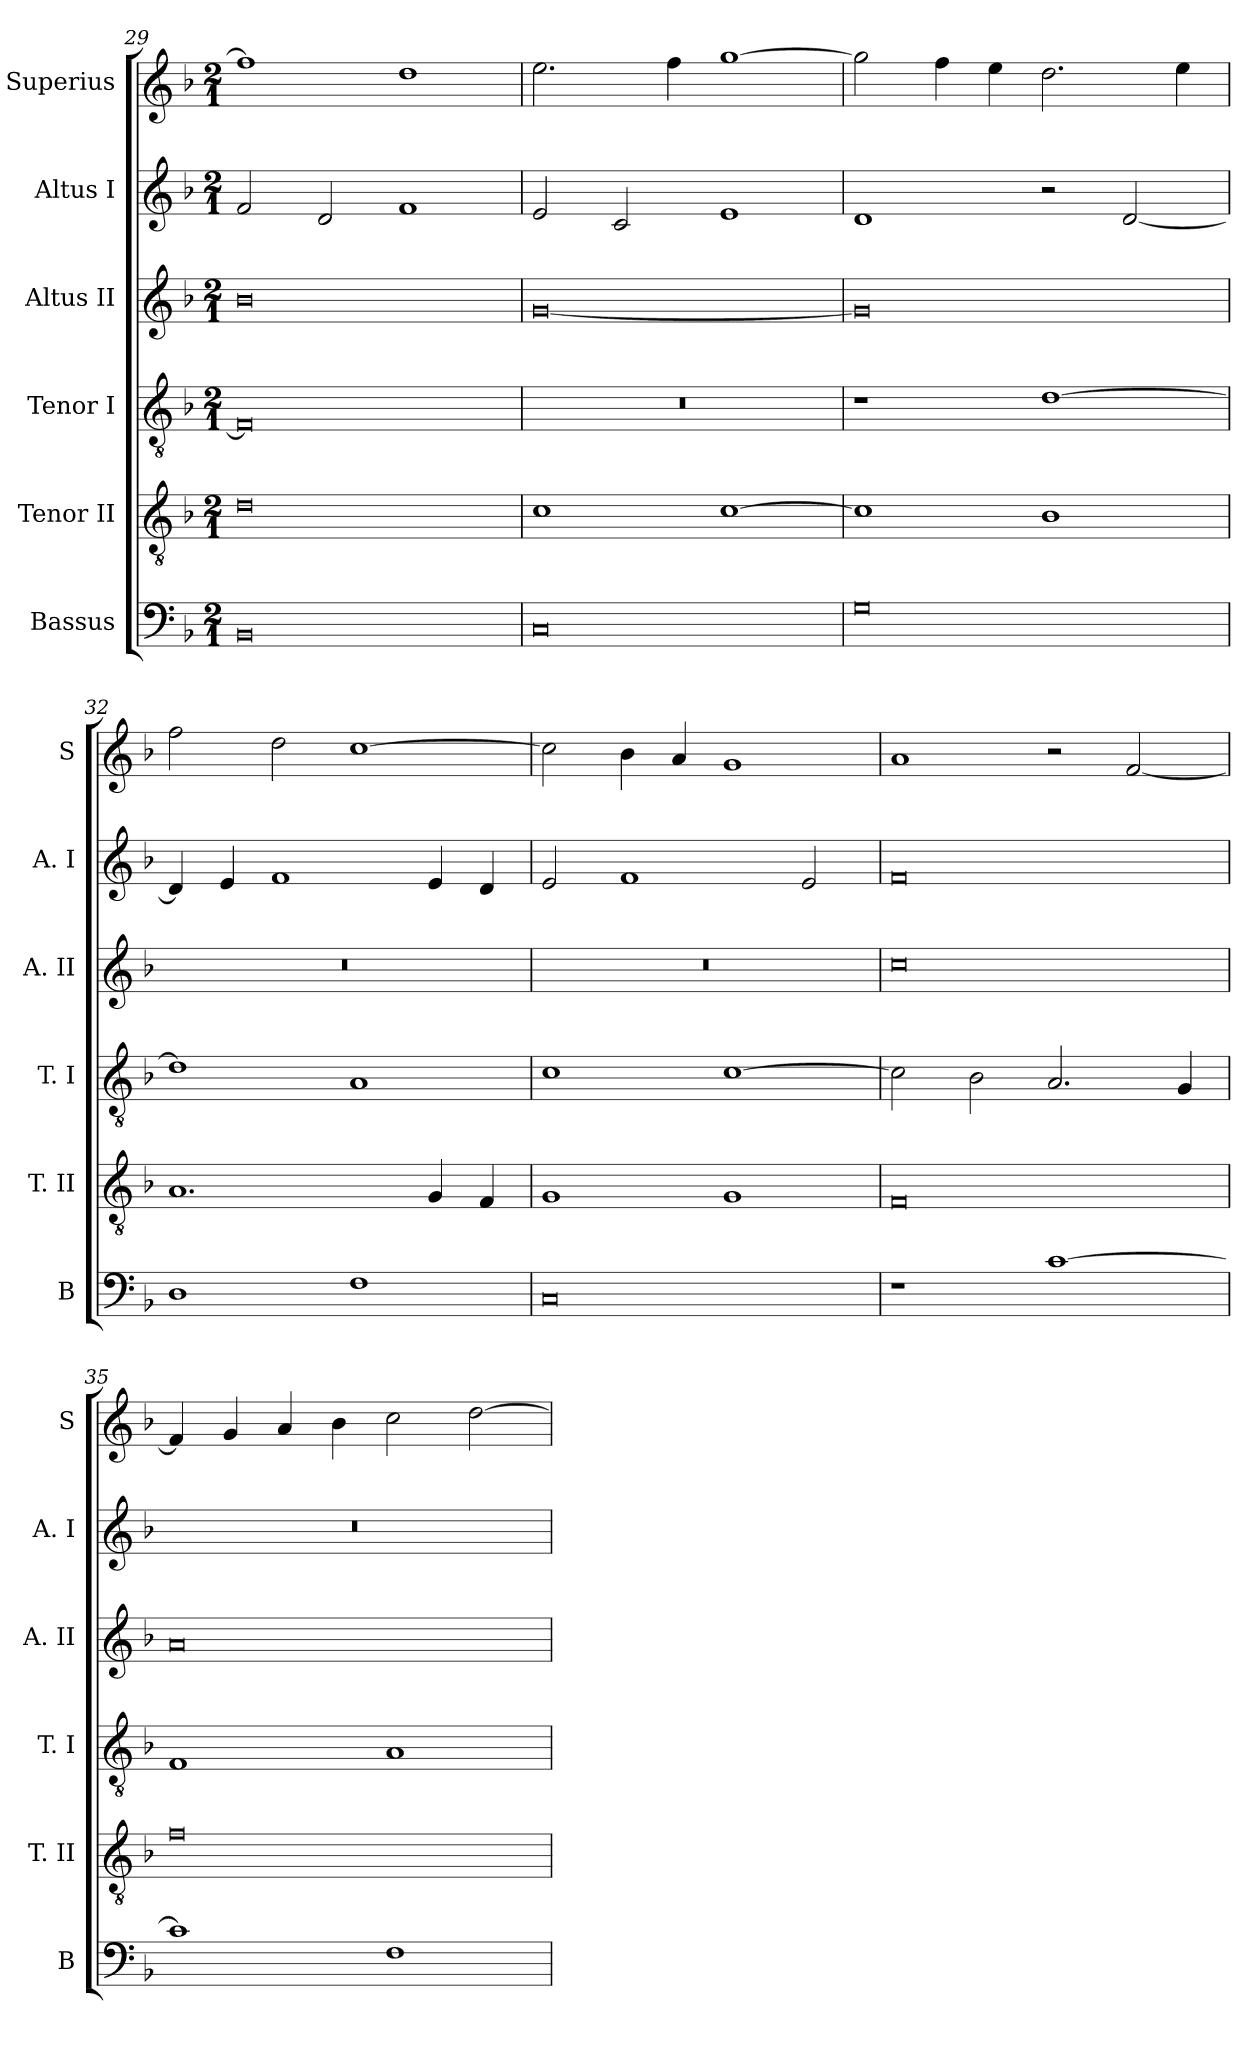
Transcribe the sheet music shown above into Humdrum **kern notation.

**kern	**kern	**kern	**kern	**kern	**kern
*part6	*part5	*part4	*part3	*part2	*part1
*staff6	*staff5	*staff4	*staff3	*staff2	*staff1
*I"Bassus	*I"Tenor II	*I"Tenor I	*I"Altus II	*I"Altus I	*I"Superius
*I'B	*I'T. II	*I'T. I	*I'A. II	*I'A. I	*I'S
*clefF4	*clefGv2	*clefGv2	*clefG2	*clefG2	*clefG2
*k[b-]	*k[b-]	*k[b-]	*k[b-]	*k[b-]	*k[b-]
*F:	*F:	*F:	*F:	*F:	*F:
*M2/1	*M2/1	*M2/1	*M2/1	*M2/1	*M2/1
=29	=29	=29	=29	=29	=29
0BB-	0d	0F]	0b-	2f	1ff]
.	.	.	.	2d	.
.	.	.	.	1f	1dd
=30	=30	=30	=30	=30	=30
0C	1c	0r	[0g	2e	2.ee
.	.	.	.	2c	.
.	.	.	.	.	4ff
.	[1c	.	.	1e	[1gg
=31	=31	=31	=31	=31	=31
0G	1c]	1r	0g]	1d	2gg]
.	.	.	.	.	4ff
.	.	.	.	.	4ee
.	1B-	[1d	.	2r	2.dd
.	.	.	.	[2d	.
.	.	.	.	.	4ee
=32	=32	=32	=32	=32	=32
1D	1.A	1d]	0r	4d]	2ff
.	.	.	.	4e	.
.	.	.	.	1f	2dd
1F	.	1A	.	.	[1cc
.	4G	.	.	4e	.
.	4F	.	.	4d	.
=33	=33	=33	=33	=33	=33
0C	1G	1c	0r	2e	2cc]
.	.	.	.	1f	4b-
.	.	.	.	.	4a
.	1G	[1c	.	.	1g
.	.	.	.	2e	.
=34	=34	=34	=34	=34	=34
1r	0F	2c]	0cc	0f	1a
.	.	2B-	.	.	.
[1c	.	2.A	.	.	2r
.	.	.	.	.	[2f
.	.	4G	.	.	.
=35	=35	=35	=35	=35	=35
1c]	0f	1F	0a	0r	4f]
.	.	.	.	.	4g
.	.	.	.	.	4a
.	.	.	.	.	4b-
1F	.	1A	.	.	2cc
.	.	.	.	.	[2dd
=	=	=	=	=	=
*-	*-	*-	*-	*-	*-
